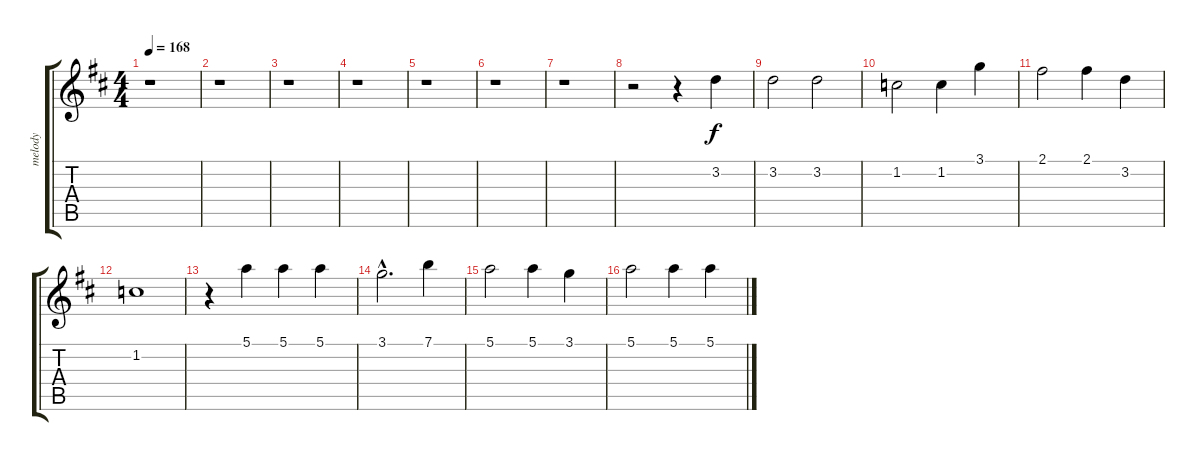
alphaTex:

\track ("melody" "melody") {instrument acousticguitarsteel}
\staff {score tabs}
\tuning (E4 B3 G3 D3 A2 E2) {hide}
\ts (4 4)
\tempo 168
\clef g2
\ks d
r.1{dy f instrument acousticguitarsteel} |
r.1 |
r.1 |
r.1 |
r.1 |
r.1 |
r.1 |
r.2 r.4 3.2.4 |
3.2.2 3.2.2 |
1.2.2 1.2.4 3.1.4 |
2.1.2 2.1.4 3.2.4 |
1.2.1 |
r.4 5.1.4 5.1.4 5.1.4 |
3.1{hac}.2{d} 7.1.4 |
5.1.2 5.1.4 3.1.4 |
5.1.2 5.1.4 5.1.4
